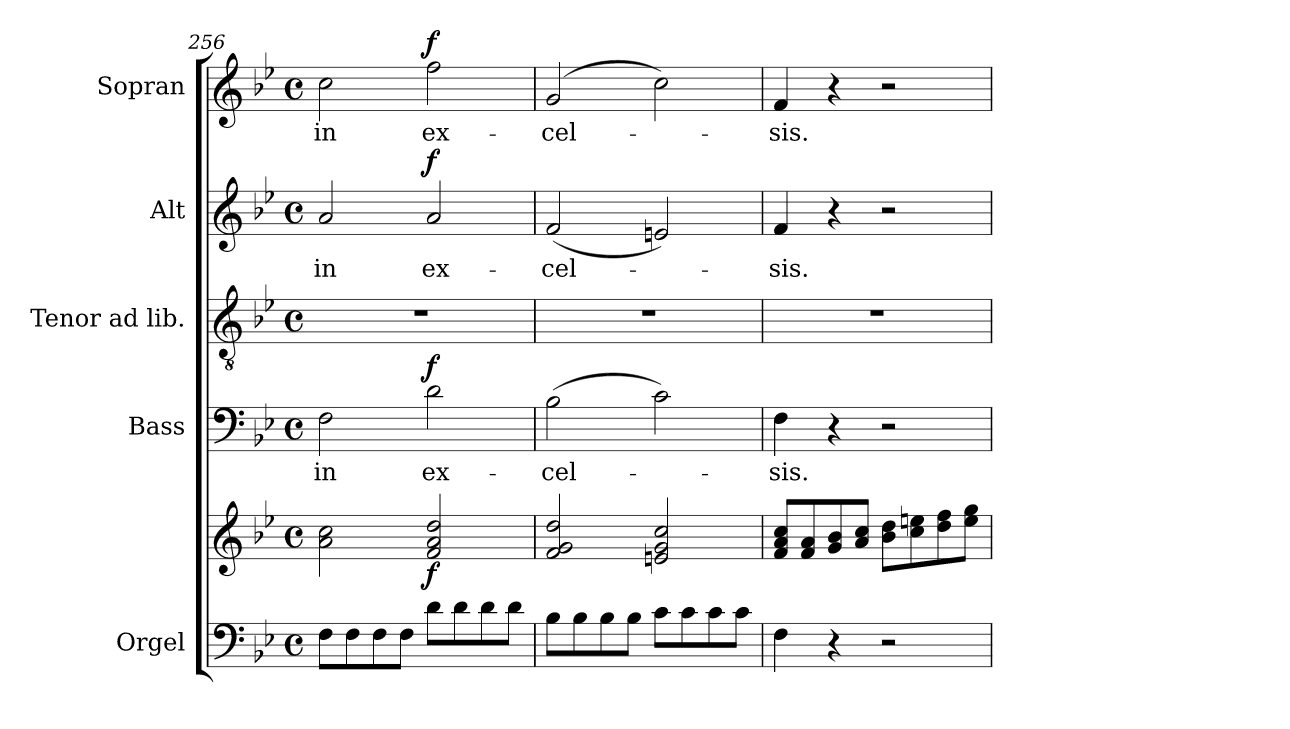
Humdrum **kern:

**kern	**kern	**dynam	**kern	**text	**dynam	**kern	**kern	**text	**dynam	**kern	**text	**dynam
*part5	*part5	*part5	*part4	*part4	*part4	*part3	*part2	*part2	*part2	*part1	*part1	*part1
*staff6	*staff5	*staff5/6	*staff4	*staff4	*staff4	*staff3	*staff2	*staff2	*staff2	*staff1	*staff1	*staff1
*I"Orgel	*	*	*I"Bass	*	*	*I"Tenor ad lib.	*I"Alt	*	*	*I"Sopran	*	*
*	*	*	*I'B.	*	*	*I'T.	*I'A.	*	*	*I'S.	*	*
*clefF4	*clefG2	*	*clefF4	*	*	*clefGv2	*clefG2	*	*	*clefG2	*	*
*k[b-e-]	*k[b-e-]	*	*k[b-e-]	*	*	*k[b-e-]	*k[b-e-]	*	*	*k[b-e-]	*	*
*B-:	*B-:	*	*B-:	*	*	*B-:	*B-:	*	*	*B-:	*	*
*M4/4	*M4/4	*	*M4/4	*	*	*M4/4	*M4/4	*	*	*M4/4	*	*
*met(c)	*met(c)	*	*met(c)	*	*	*met(c)	*met(c)	*	*	*met(c)	*	*
=256	=256	=256	=256	=256	=256	=256	=256	=256	=256	=256	=256	=256
!	!	!	!	!LO:LY:b	!	!	!	!LO:LY:b	!	!	!LO:LY:b	!
8F\L	2a\ 2cc\	.	2F\	in	.	1r	2a/	in	.	2cc\	in	.
8F\	.	.	.	.	.	.	.	.	.	.	.	.
8F\	.	.	.	.	.	.	.	.	.	.	.	.
8F\J	.	.	.	.	.	.	.	.	.	.	.	.
!	!	!LO:DY:b	!	!LO:LY:b	!LO:DY:a	!	!	!LO:LY:b	!LO:DY:a	!	!LO:LY:b	!LO:DY:a
8d\L	2f/ 2a/ 2dd/	f	2d\	ex-	f	.	2a/	ex-	f	2ff\	ex-	f
8d\	.	.	.	.	.	.	.	.	.	.	.	.
8d\	.	.	.	.	.	.	.	.	.	.	.	.
8d\J	.	.	.	.	.	.	.	.	.	.	.	.
!!LO:PB:g=z
=257	=257	=257	=257	=257	=257	=257	=257	=257	=257	=257	=257	=257
!	!	!	!	!LO:LY:b	!	!	!	!LO:LY:b	!	!	!LO:LY:b	!
8B-\L	2f/ 2g/ 2dd/	.	(>2B-\	-cel-	.	1r	(<2f/	-cel-	.	(2g/	-cel-	.
8B-\	.	.	.	.	.	.	.	.	.	.	.	.
8B-\	.	.	.	.	.	.	.	.	.	.	.	.
8B-\J	.	.	.	.	.	.	.	.	.	.	.	.
8c\L	2en/ 2g/ 2cc/	.	2c\)	.	.	.	2en/)	.	.	2cc\)	.	.
8c\	.	.	.	.	.	.	.	.	.	.	.	.
8c\	.	.	.	.	.	.	.	.	.	.	.	.
8c\J	.	.	.	.	.	.	.	.	.	.	.	.
=258	=258	=258	=258	=258	=258	=258	=258	=258	=258	=258	=258	=258
!	!	!	!	!LO:LY:b	!	!	!	!LO:LY:b	!	!	!LO:LY:b	!
4F\	8f/ 8a/ 8cc/L	.	4F\	-sis.	.	1r	4f/	-sis.	.	4f/	-sis.	.
.	8f/ 8a/	.	.	.	.	.	.	.	.	.	.	.
4r	8g/ 8b-/	.	4r	.	.	.	4r	.	.	4r	.	.
.	8a/ 8cc/J	.	.	.	.	.	.	.	.	.	.	.
2r	8b-\ 8dd\L	.	2r	.	.	.	2r	.	.	2r	.	.
.	8cc\ 8een\	.	.	.	.	.	.	.	.	.	.	.
.	8dd\ 8ff\	.	.	.	.	.	.	.	.	.	.	.
.	8ee\ 8gg\J	.	.	.	.	.	.	.	.	.	.	.
=	=	=	=	=	=	=	=	=	=	=	=	=
*-	*-	*-	*-	*-	*-	*-	*-	*-	*-	*-	*-	*-
